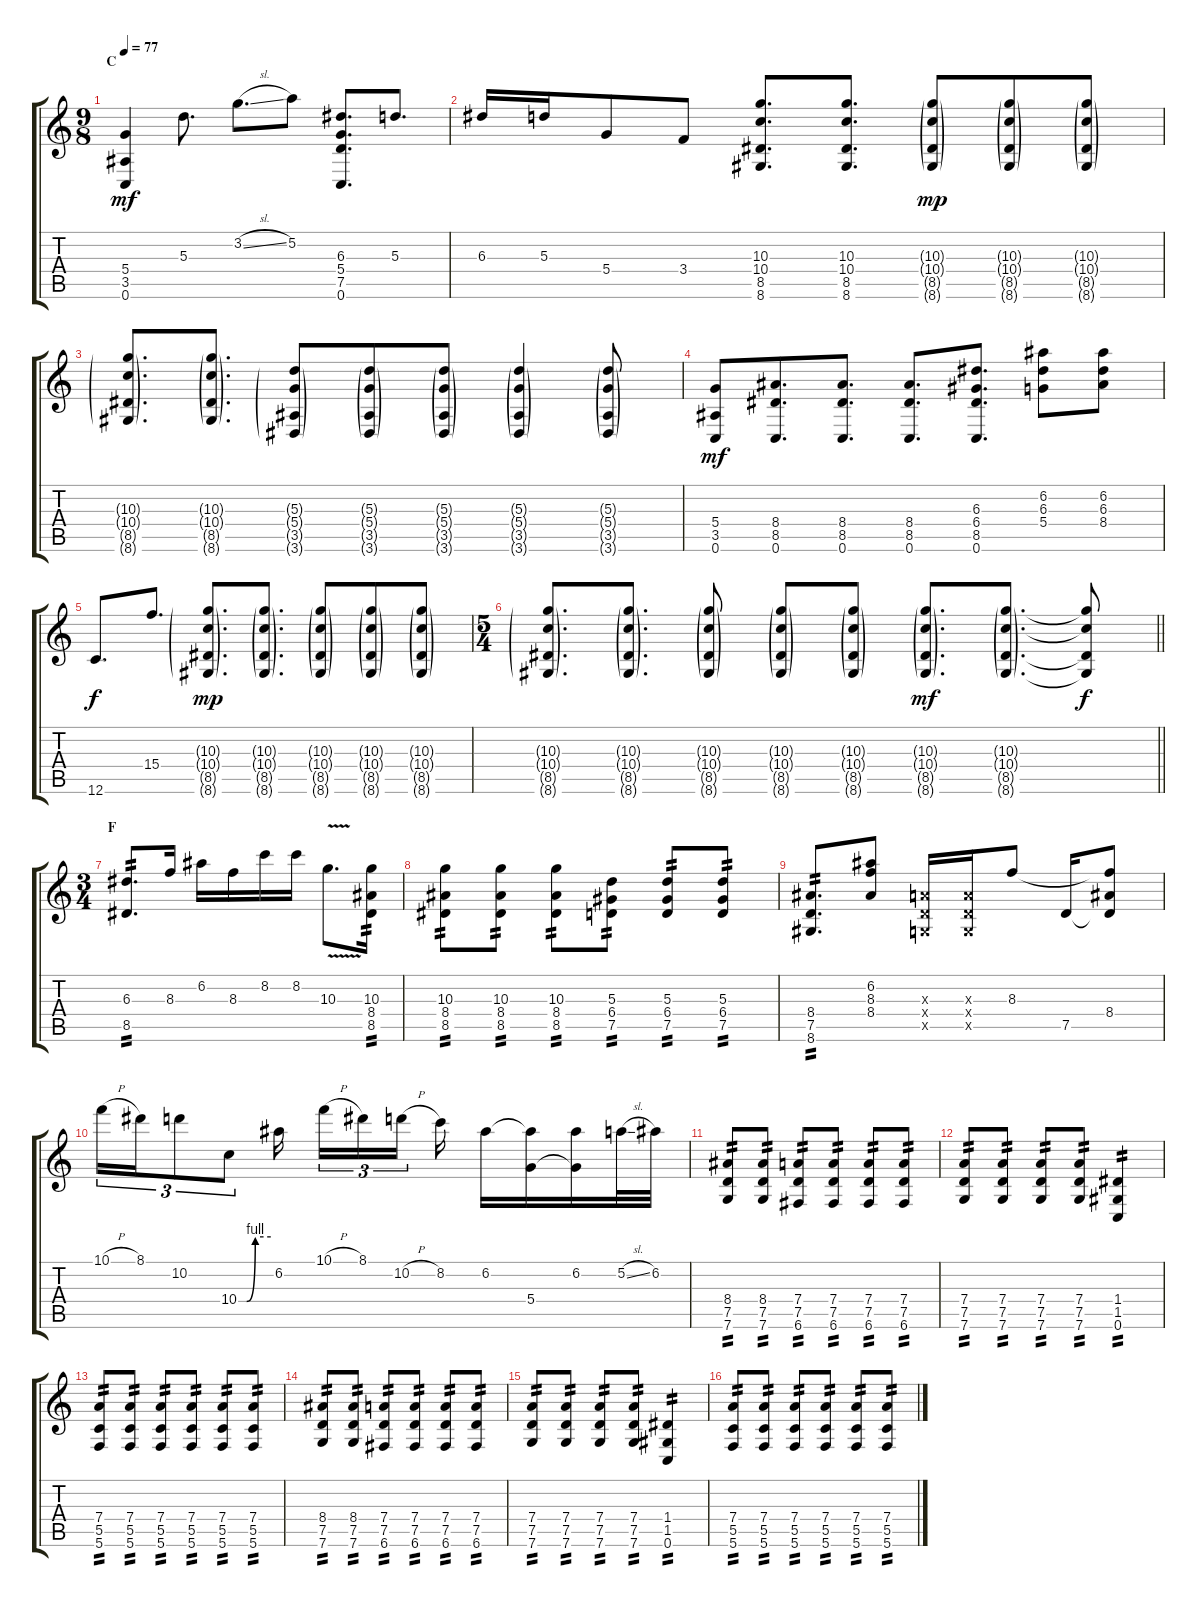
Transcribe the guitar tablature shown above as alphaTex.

\track "" {instrument overdrivenguitar}
\staff {score tabs}
\tuning (G4 E4 A3 D3 G2 C2) {hide}
\ts (9 8)
\section ("" "C")
\tempo 77
\clef g2
\ks c
(5.4 3.5 0.6).4{dy mf} 5.3.8{d} 3.2{sl}.8{d} 5.2.8 (6.3 5.4 7.5 0.6).8{d} 5.3.8{d} |
6.3.16 5.3.16 5.4.8 3.4.8 (10.3 10.4 8.5 8.6).8{d} (10.3 10.4 8.5 8.6).8{d} (10.3{g} 10.4{g} 8.5{g} 8.6{g}).8{dy mp} (10.3{g} 10.4{g} 8.5{g} 8.6{g}).8 (10.3{g} 10.4{g} 8.5{g} 8.6{g}).8 |
(10.3{g} 10.4{g} 8.5{g} 8.6{g}).8{d} (10.3{g} 10.4{g} 8.5{g} 8.6{g}).8{d} (5.3{g} 5.4{g} 3.5{g} 3.6{g}).8 (5.3{g} 5.4{g} 3.5{g} 3.6{g}).8 (5.3{g} 5.4{g} 3.5{g} 3.6{g}).8 (5.3{g} 5.4{g} 3.5{g} 3.6{g}).4 (5.3{g} 5.4{g} 3.5{g} 3.6{g}).8 |
(5.4 3.5 0.6).8{dy mf} (8.4 8.5 0.6).8{d} (8.4 8.5 0.6).8{d} (8.4 8.5 0.6).8{d} (6.3 6.4 8.5 0.6).8{d} (6.2 6.3 5.4).8 (6.2 6.3 8.4).8 |
12.6.8{d dy f} 15.4.8{d} (10.3{g} 10.4{g} 8.5{g} 8.6{g}).8{d dy mp} (10.3{g} 10.4{g} 8.5{g} 8.6{g}).8{d} (10.3{g} 10.4{g} 8.5{g} 8.6{g}).8 (10.3{g} 10.4{g} 8.5{g} 8.6{g}).8 (10.3{g} 10.4{g} 8.5{g} 8.6{g}).8 |
\ts (5 4)
\barLineRight lightlight
(10.3{g} 10.4{g} 8.5{g} 8.6{g}).8{d} (10.3{g} 10.4{g} 8.5{g} 8.6{g}).8{d} (10.3{g} 10.4{g} 8.5{g} 8.6{g}).8 (10.3{g} 10.4{g} 8.5{g} 8.6{g}).8 (10.3{g} 10.4{g} 8.5{g} 8.6{g}).8 (10.3{g} 10.4{g} 8.5{g} 8.6{g}).8{d dy mf} (10.3{g} 10.4{g} 8.5{g} 8.6{g}).8{d} (10.3{t} 10.4{t} 8.5{t} 8.6{t}).8{dy f} |
\ts (3 4)
\section ("" "F")
(6.3 8.5).8{d tp 2} 8.3.16 6.2.16 8.3.16 8.2.16 8.2.16 10.3{v}.8{d} (10.3 8.4 8.5).16{tp 2} |
(10.3 8.4 8.5).8{tp 2} (10.3 8.4 8.5).8{tp 2} (10.3 8.4 8.5).8{tp 2} (5.3 6.4 7.5).8{tp 2} (5.3 6.4 7.5).8{tp 2} (5.3 6.4 7.5).8{tp 2} |
(8.4 7.5 8.6).8{d tp 2} (6.2 8.3 8.4).8 (0.3{x} 0.4{x} 0.5{x}).16 (0.3{x} 0.4{x} 0.5{x}).16 8.3.8 7.5.16 (8.3{t} 8.4 7.5{t}).8 |
10.1{h}.16{tu (3 2)} 8.1.16{tu (3 2)} 10.2.8{tu (3 2)} 10.4{be (custom 0 0 15 0 31 4 60 4)}.8{tu (3 2)} 6.2.16{beam splitsecondary} 10.1{h}.16{tu (3 2)} 8.1.16{tu (3 2)} 10.2{h}.16{tu (3 2) beam splitsecondary} 8.2.16 6.2.16 (6.2{t} 5.4).16 (6.2 5.4{t}).16 5.2{sl}.32 6.2.32 |
(8.4 7.5 7.6).8{tp 2} (8.4 7.5 7.6).8{tp 2} (7.4 7.5 6.6).8{tp 2} (7.4 7.5 6.6).8{tp 2} (7.4 7.5 6.6).8{tp 2} (7.4 7.5 6.6).8{tp 2} |
(7.4 7.5 7.6).8{tp 2} (7.4 7.5 7.6).8{tp 2} (7.4 7.5 7.6).8{tp 2} (7.4 7.5 7.6).8{tp 2} (1.4 1.5 0.6).4{tp 2} |
(7.4 5.5 5.6).8{tp 2} (7.4 5.5 5.6).8{tp 2} (7.4 5.5 5.6).8{tp 2} (7.4 5.5 5.6).8{tp 2} (7.4 5.5 5.6).8{tp 2} (7.4 5.5 5.6).8{tp 2} |
(8.4 7.5 7.6).8{tp 2} (8.4 7.5 7.6).8{tp 2} (7.4 7.5 6.6).8{tp 2} (7.4 7.5 6.6).8{tp 2} (7.4 7.5 6.6).8{tp 2} (7.4 7.5 6.6).8{tp 2} |
(7.4 7.5 7.6).8{tp 2} (7.4 7.5 7.6).8{tp 2} (7.4 7.5 7.6).8{tp 2} (7.4 7.5 7.6).8{tp 2} (1.4 1.5 0.6).4{tp 2} |
(7.4 5.5 5.6).8{tp 2} (7.4 5.5 5.6).8{tp 2} (7.4 5.5 5.6).8{tp 2} (7.4 5.5 5.6).8{tp 2} (7.4 5.5 5.6).8{tp 2} (7.4 5.5 5.6).8{tp 2}
